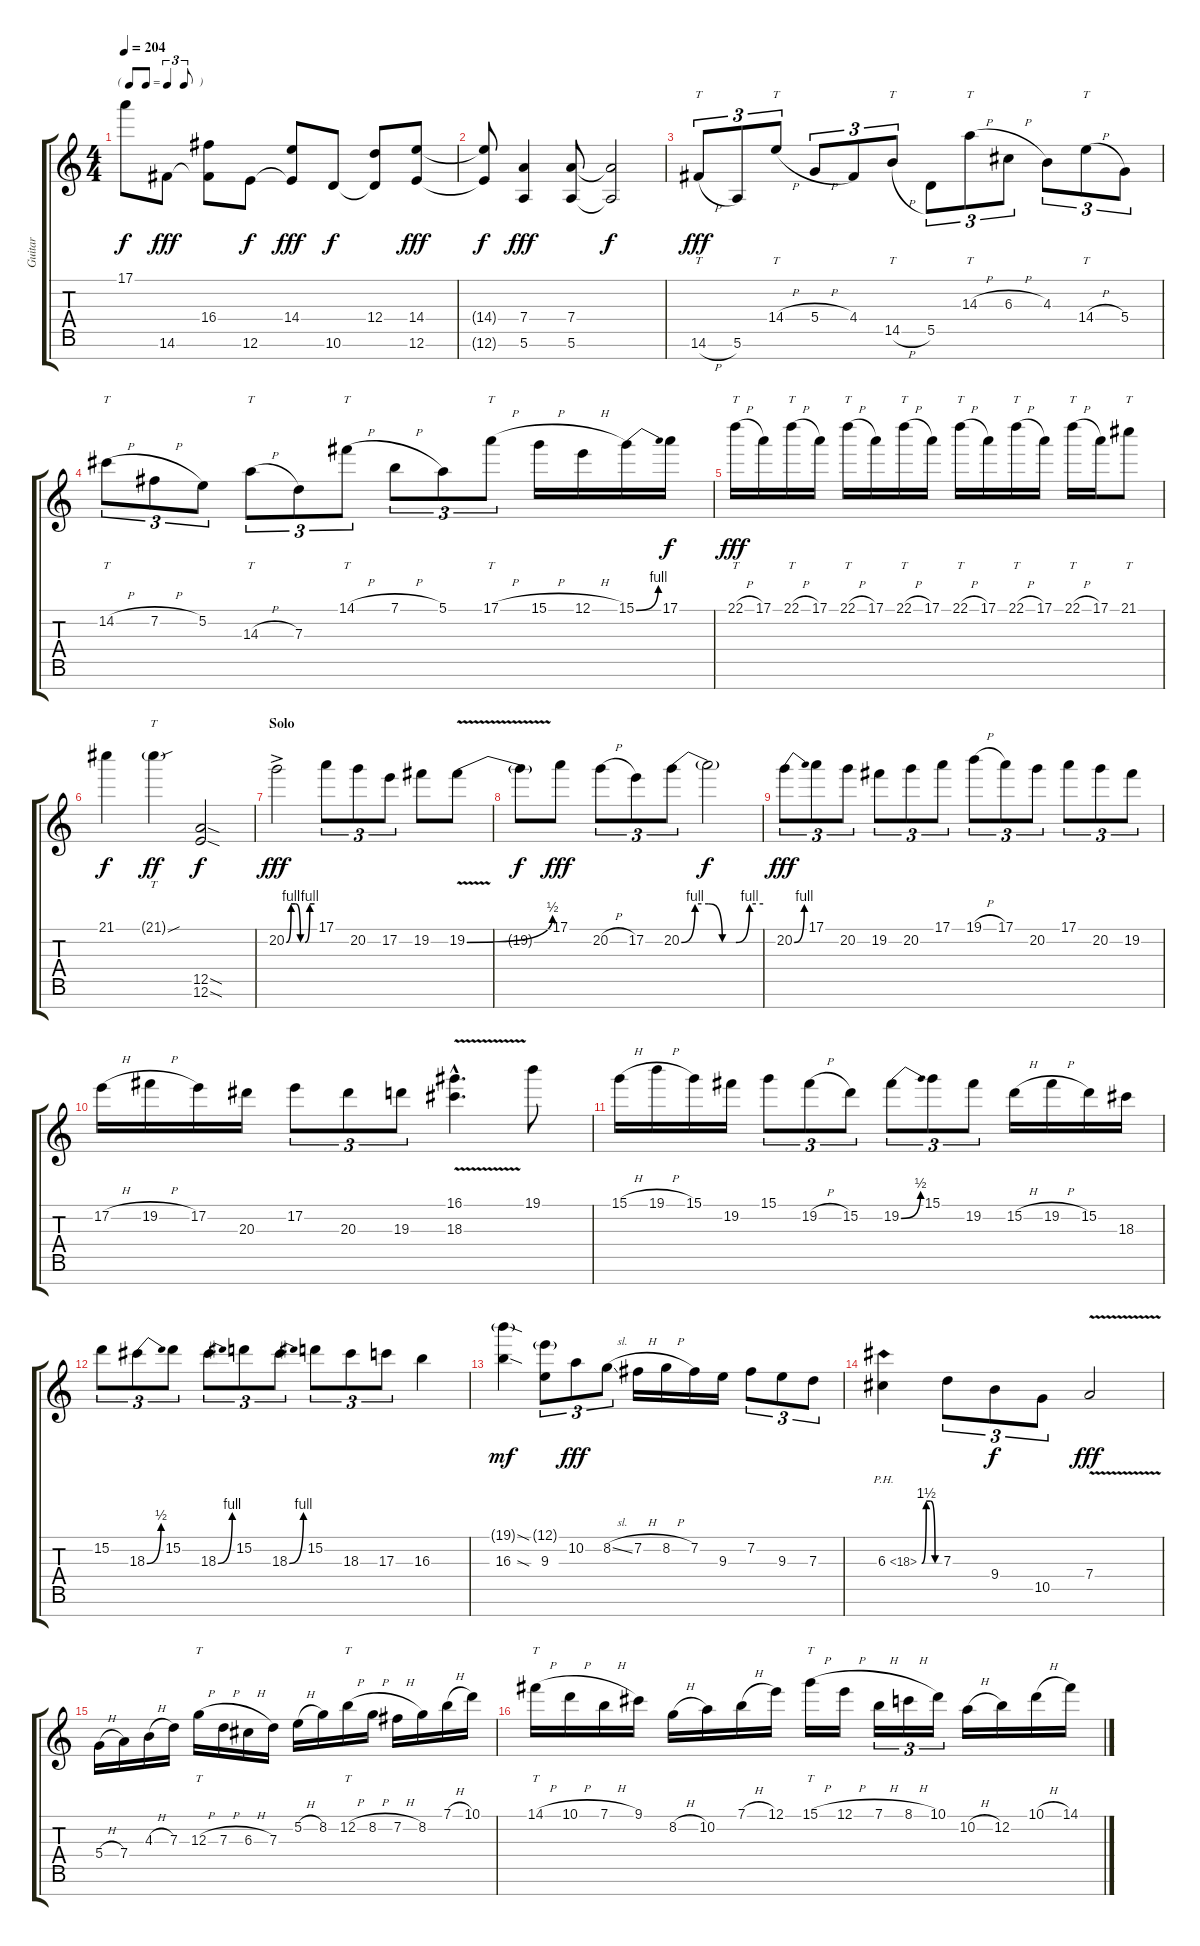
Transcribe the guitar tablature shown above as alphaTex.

\track ("Guitar" "Guitar") {instrument distortionguitar}
\staff {score tabs}
\tuning (E4 B3 G3 D3 A2 E2 B1) {hide}
\ts (4 4)
\tf triplet8th
\tempo 204
\clef g2
\ks c
17.1{t}.8{dy f} 14.6.8{dy fff} (16.4 14.6{t}).8 12.6.8{dy f} (14.4 12.6{t}).8{dy fff} 10.6.8{dy f} (12.4 10.6{t}).8 (14.4 12.6).8{dy fff} |
(14.4{t} 12.6{t}).8{dy f} (7.4 5.6).4{dy fff} (7.4 5.6).8 (7.4{t} 5.6{t}).2{dy f} |
14.6{h}.8{tt tu (3 2) dy fff} 5.6.8{tu (3 2)} 14.4{h}.8{tt tu (3 2)} 5.4{h}.8{tu (3 2)} 4.4.8{tu (3 2)} 14.5{h}.8{tt tu (3 2)} 5.5.8{tu (3 2)} 14.3{h}.8{tt tu (3 2)} 6.3{h}.8{tu (3 2)} 4.3.8{tu (3 2)} 14.4{h}.8{tt tu (3 2)} 5.4.8{tu (3 2)} |
14.2{h}.8{tt tu (3 2)} 7.2{h}.8{tu (3 2)} 5.2.8{tu (3 2)} 14.3{h}.8{tt tu (3 2)} 7.3.8{tu (3 2)} 14.1{h}.8{tt tu (3 2)} 7.1{h}.8{tu (3 2)} 5.1.8{tu (3 2)} 17.1{h}.8{tt tu (3 2)} 15.1{h}.16 12.1{h}.16 15.1{be (bend 0 0 60 4)}.16 17.1.16{dy f} |
22.1{h}.16{tt dy fff} 17.1.16 22.1{h}.16{tt} 17.1.16 22.1{h}.16{tt} 17.1.16 22.1{h}.16{tt} 17.1.16 22.1{h}.16{tt} 17.1.16 22.1{h}.16{tt} 17.1.16 22.1{h}.16{tt} 17.1.16 21.1.8{tt} |
21.1.4{dy f} 21.1{sou g}.4{tt dy ff} (12.5{sod} 12.6{sod}).2{dy f} |
\section ("" "Solo")
20.2{be (custom 0 0 10 4 20 4 30 0 40 0 50 4 60 4) ac}.2{dy fff} 17.1.8{tu (3 2)} 20.2.8{tu (3 2)} 17.2.8{tu (3 2)} 19.2.8 19.2{be (bend 0 0 60 2) v}.8 |
19.2{t}.8{dy f} 17.1.8{dy fff} 20.2{h}.8{tu (3 2)} 17.2.8{tu (3 2)} 20.2{be (custom 0 0 10 4 20 4 30 0 40 0 50 4 60 4)}.8{tu (3 2)} 20.2{t}.2{dy f} |
20.2{be (bend 0 0 60 4)}.8{tu (3 2) dy fff} 17.1.8{tu (3 2)} 20.2.8{tu (3 2)} 19.2.8{tu (3 2)} 20.2.8{tu (3 2)} 17.1.8{tu (3 2)} 19.1{h}.8{tu (3 2)} 17.1.8{tu (3 2)} 20.2.8{tu (3 2)} 17.1.8{tu (3 2)} 20.2.8{tu (3 2)} 19.2.8{tu (3 2)} |
17.2{h}.16 19.2{h}.16 17.2.16 20.3.16 17.2.8{tu (3 2)} 20.3.8{tu (3 2)} 19.3.8{tu (3 2)} (16.1{v hac} 18.3{v hac}).4{d} 19.1.8 |
15.1{h}.16 19.1{h}.16 15.1.16 19.2.16 15.1.8{tu (3 2)} 19.2{h}.8{tu (3 2)} 15.2.8{tu (3 2)} 19.2{be (bend 0 0 60 2)}.8{tu (3 2)} 15.1.8{tu (3 2)} 19.2.8{tu (3 2)} 15.2{h}.16 19.2{h}.16 15.2.16 18.3.16 |
15.2.8{tu (3 2)} 18.3{be (bend 0 0 60 2)}.8{tu (3 2)} 15.2.8{tu (3 2)} 18.3{be (bend 0 0 60 4)}.8{tu (3 2)} 15.2.8{tu (3 2)} 18.3{be (bend 0 0 60 4)}.8{tu (3 2)} 15.2.8{tu (3 2)} 18.3.8{tu (3 2)} 17.3.8{tu (3 2)} 16.3.4 |
(19.1{sod g} 16.3{sod}).4{dy mf} (12.1{g} 9.3).8{tu (3 2)} 10.2.8{tu (3 2) dy fff} 8.2{sl}.8{tu (3 2)} 7.2{h}.16 8.2{h}.16 7.2.16 9.3.16 7.2.8{tu (3 2)} 9.3.8{tu (3 2)} 7.3.8{tu (3 2)} |
6.3{be (custom 0 0 15 6 30 6 45 0 60 0) ph 12}.4 7.3.8{tu (3 2)} 9.4.8{tu (3 2) dy f} 10.5.8{tu (3 2)} 7.4{v}.2{dy fff} |
5.4{h}.16 7.4.16 4.3{h}.16 7.3.16 12.3{h}.16{tt} 7.3{h}.16 6.3{h}.16 7.3.16 5.2{h}.16 8.2.16 12.2{h}.16{tt} 8.2{h}.16 7.2{h}.16 8.2.16 7.1{h}.16 10.1.16 |
14.1{h}.16{tt} 10.1{h}.16 7.1{h}.16 9.1.16 8.2{h}.16 10.2.16 7.1{h}.16 12.1.16 15.1{h}.16{tt} 12.1{h}.16 7.1{h}.16{tu (3 2)} 8.1{h}.16{tu (3 2)} 10.1.16{tu (3 2)} 10.2{h}.16 12.2.16 10.1{h}.16 14.1.16
